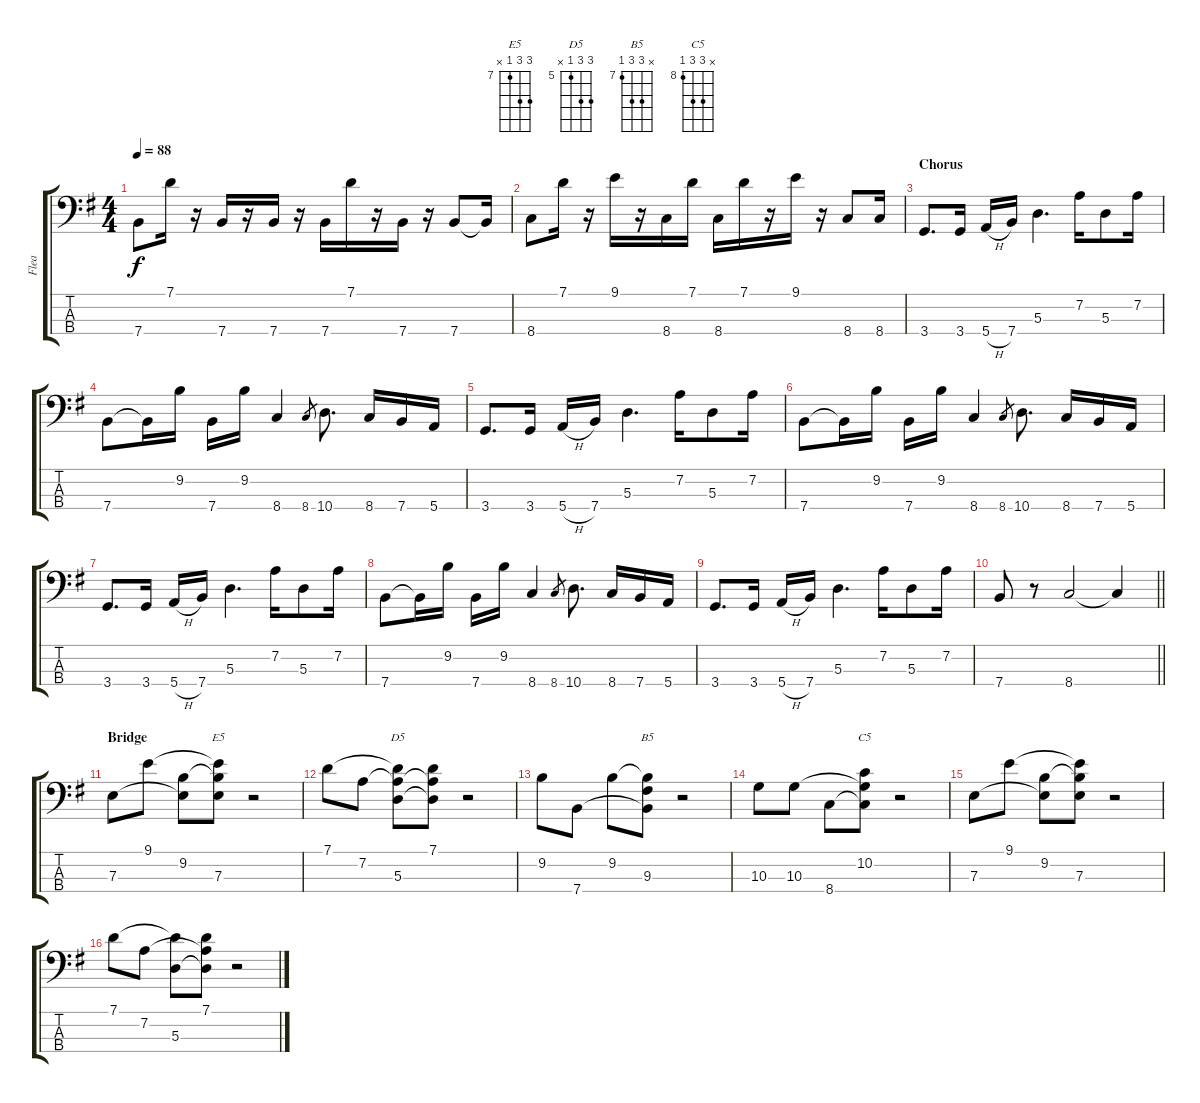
\track ("Flea" "Flea") {instrument electricbassfinger}
\staff {score tabs}
\tuning (G2 D2 A1 E1) {hide}
\chord ("E5" 9 9 7 x) {firstfret 7}
\chord ("D5" 7 7 5 x) {firstfret 5}
\chord ("B5" x 9 9 7) {firstfret 7}
\chord ("C5" x 10 10 8) {firstfret 8}
\ts (4 4)
\tempo 88
\clef f4
\ks g
7.4.8{dy f} 7.1.16 r.16 7.4.16 r.16 7.4.16 r.16 7.4.16 7.1.16 r.16 7.4.16 r.16 7.4.8 7.4{t}.16 |
8.4.8 7.1.16 r.16 9.1.16 r.16 8.4.16 7.1.16 8.4.16 7.1.16 r.16 9.1.16 r.16 8.4.8 8.4.16 |
\section ("" "Chorus")
3.4.8{d instrument electricbassfinger} 3.4.16 5.4{h}.16 7.4.16 5.3.4{d} 7.2.16 5.3.8 7.2.16 |
7.4.8 7.4{t}.16 9.2.16 7.4.16 9.2.16 8.4.4 8.4.8{gr} 10.4.8{d} 8.4.16 7.4.16 5.4.16 |
3.4.8{d instrument electricbassfinger} 3.4.16 5.4{h}.16 7.4.16 5.3.4{d} 7.2.16 5.3.8 7.2.16 |
7.4.8 7.4{t}.16 9.2.16 7.4.16 9.2.16 8.4.4 8.4.8{gr} 10.4.8{d} 8.4.16 7.4.16 5.4.16 |
3.4.8{d instrument electricbassfinger} 3.4.16 5.4{h}.16 7.4.16 5.3.4{d} 7.2.16 5.3.8 7.2.16 |
7.4.8 7.4{t}.16 9.2.16 7.4.16 9.2.16 8.4.4 8.4.8{gr} 10.4.8{d} 8.4.16 7.4.16 5.4.16 |
3.4.8{d instrument electricbassfinger} 3.4.16 5.4{h}.16 7.4.16 5.3.4{d} 7.2.16 5.3.8 7.2.16 |
\barLineRight lightlight
7.4.8 r.8 8.4.2 8.4{t}.4 |
\section ("" "Bridge")
7.3.8{instrument electricbassfinger} 9.1.8 (9.2 7.3{t}).8 (9.1{t} 9.2{t} 7.3).8{ch "E5"} r.2 |
7.1.8 7.2.8 (7.1{t} 7.2{t} 5.3).8{ch "D5"} (7.1 7.2{t} 5.3{t}).8 r.2 |
9.2.8 7.4.8 9.2.8 (9.2{t} 9.3 7.4{t}).8{ch "B5"} r.2 |
10.3.8 10.3.8 8.4.8 (10.2 10.3{t} 8.4{t}).8{ch "C5"} r.2 |
7.3.8 9.1.8 (9.2 7.3{t}).8 (9.1{t} 9.2{t} 7.3).8 r.2 |
7.1.8 7.2.8 (7.1{t} 5.3).8 (7.1 7.2{t} 5.3{t}).8 r.2
